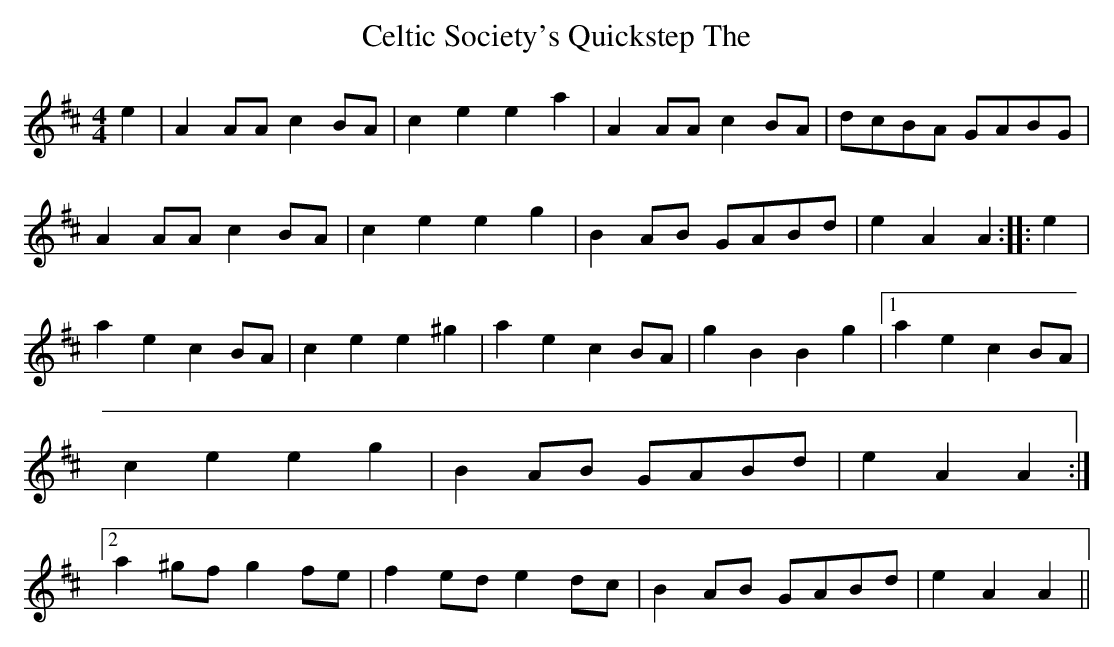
X:1
T:Celtic Society's Quickstep The
M:4/4
K:AMix
e2 | A2 AA c2 BA | c2 e2 e2 a2 | A2 AA c2 BA | dcBA GABG |\
A2 AA c2 BA | c2 e2 e2 g2 | B2 AB GABd | e2 A2 A2 :: e2 |\
a2 e2 c2 BA | c2 e2 e2 ^g2 | a2 e2 c2 BA | g2 B2 B2 g2 |1\
a2 e2 c2 BA | c2 e2 e2 g2 | B2 AB GABd | e2 A2 A2 :|2\
a2 ^gf g2 fe | f2 ed e2 dc | B2 AB GABd | e2 A2 A2 ||**
